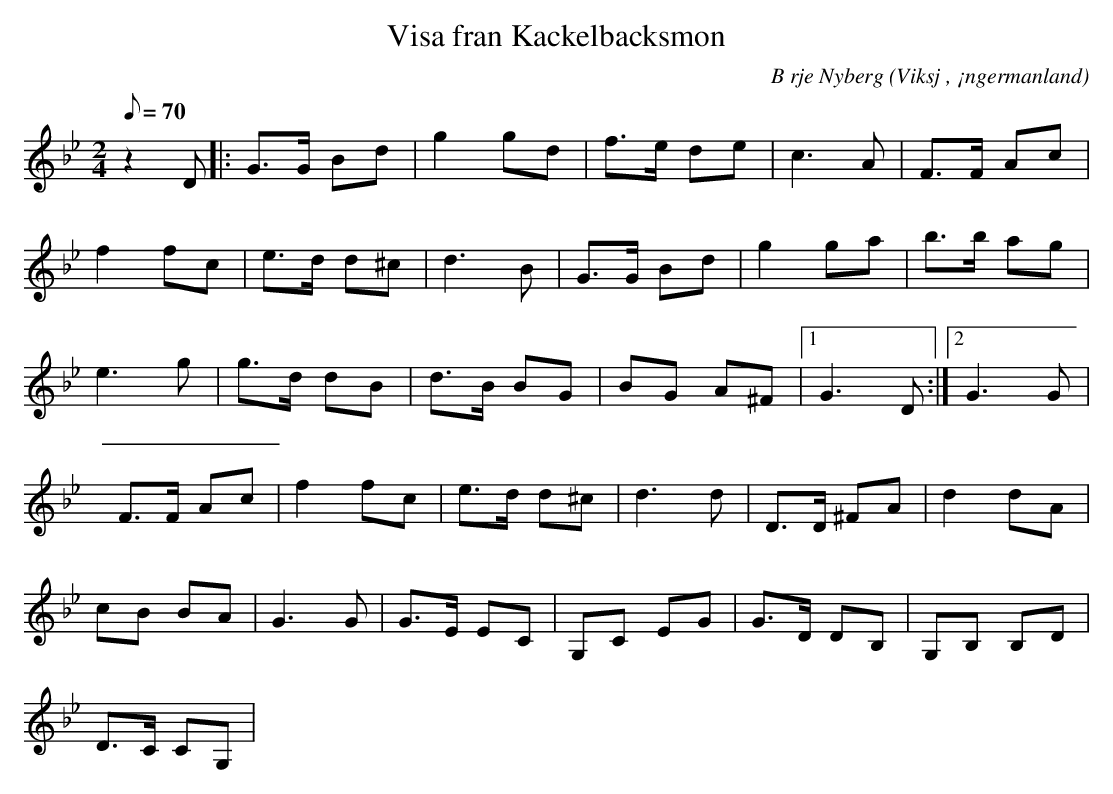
X:1
T:Visa fran Kackelbacksmon
C:B rje Nyberg
O:Viksj , ¡ngermanland
M:2/4
L:1/8
Q:70
K:Gm
z2 D|: G>G Bd | g2 gd | f>e de | c2>A2 | F>F Ac |
f2 fc | e>d d^c | d2>B2 | G>G Bd |g2 ga | b>b ag |
e2> g2 | g>d dB |d>B BG |BG A^F |1 G2> D2 :|2 G2> G2 |
F>F Ac | f2 fc | e>d d^c | d2>d2 | D>D ^FA | d2 dA |
cB BA |G2> G2 | G>E EC | G,C EG | G>D DB, | G,B, B,D |
D>C CG, |
